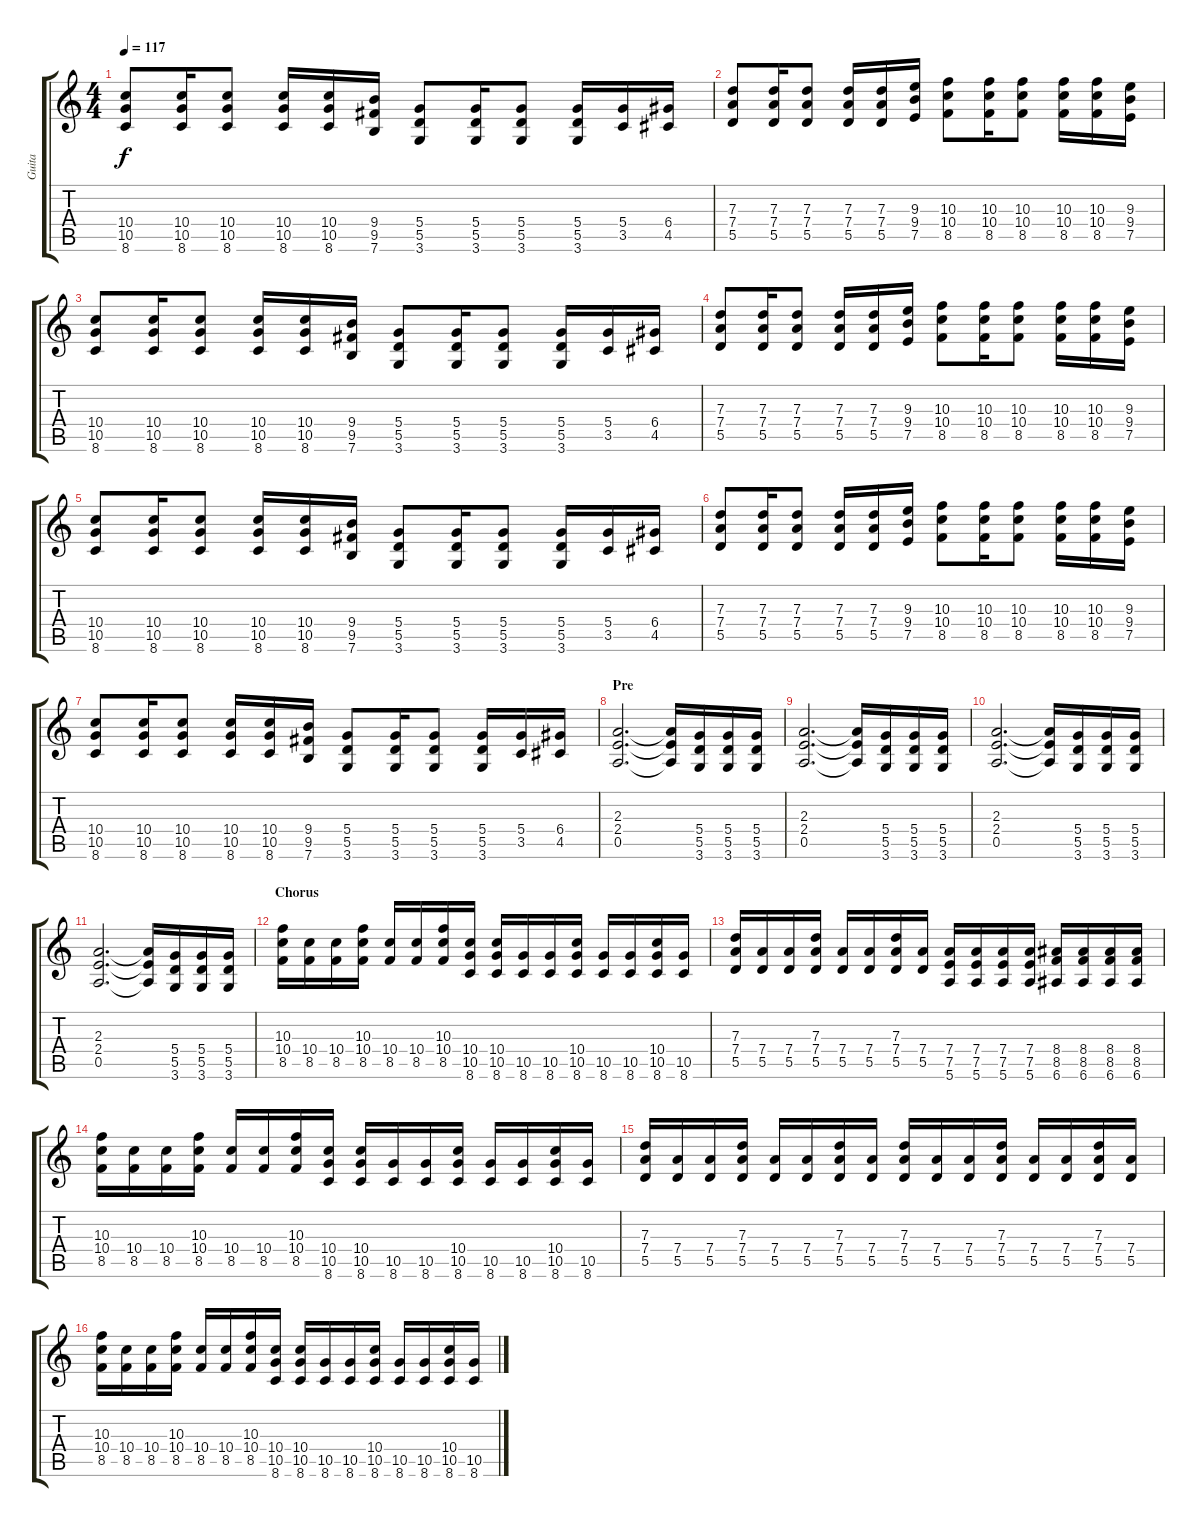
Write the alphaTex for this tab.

\track ("Guita" "Guita") {instrument distortionguitar}
\staff {score tabs}
\tuning (E4 B3 G3 D3 A2 E2) {hide}
\ts (4 4)
\tempo 117
\clef g2
\ks c
(10.4 10.5 8.6).8{dy f} (10.4 10.5 8.6).16 (10.4 10.5 8.6).8 (10.4 10.5 8.6).16 (10.4 10.5 8.6).16 (9.4 9.5 7.6).16 (5.4 5.5 3.6).8 (5.4 5.5 3.6).16 (5.4 5.5 3.6).8 (5.4 5.5 3.6).16 (5.4 3.5).16 (6.4 4.5).16 |
(7.3 7.4 5.5).8 (7.3 7.4 5.5).16 (7.3 7.4 5.5).8 (7.3 7.4 5.5).16 (7.3 7.4 5.5).16 (9.3 9.4 7.5).16 (10.3 10.4 8.5).8 (10.3 10.4 8.5).16 (10.3 10.4 8.5).8 (10.3 10.4 8.5).16 (10.3 10.4 8.5).16 (9.3 9.4 7.5).16 |
(10.4 10.5 8.6).8 (10.4 10.5 8.6).16 (10.4 10.5 8.6).8 (10.4 10.5 8.6).16 (10.4 10.5 8.6).16 (9.4 9.5 7.6).16 (5.4 5.5 3.6).8 (5.4 5.5 3.6).16 (5.4 5.5 3.6).8 (5.4 5.5 3.6).16 (5.4 3.5).16 (6.4 4.5).16 |
(7.3 7.4 5.5).8 (7.3 7.4 5.5).16 (7.3 7.4 5.5).8 (7.3 7.4 5.5).16 (7.3 7.4 5.5).16 (9.3 9.4 7.5).16 (10.3 10.4 8.5).8 (10.3 10.4 8.5).16 (10.3 10.4 8.5).8 (10.3 10.4 8.5).16 (10.3 10.4 8.5).16 (9.3 9.4 7.5).16 |
(10.4 10.5 8.6).8 (10.4 10.5 8.6).16 (10.4 10.5 8.6).8 (10.4 10.5 8.6).16 (10.4 10.5 8.6).16 (9.4 9.5 7.6).16 (5.4 5.5 3.6).8 (5.4 5.5 3.6).16 (5.4 5.5 3.6).8 (5.4 5.5 3.6).16 (5.4 3.5).16 (6.4 4.5).16 |
(7.3 7.4 5.5).8 (7.3 7.4 5.5).16 (7.3 7.4 5.5).8 (7.3 7.4 5.5).16 (7.3 7.4 5.5).16 (9.3 9.4 7.5).16 (10.3 10.4 8.5).8 (10.3 10.4 8.5).16 (10.3 10.4 8.5).8 (10.3 10.4 8.5).16 (10.3 10.4 8.5).16 (9.3 9.4 7.5).16 |
(10.4 10.5 8.6).8 (10.4 10.5 8.6).16 (10.4 10.5 8.6).8 (10.4 10.5 8.6).16 (10.4 10.5 8.6).16 (9.4 9.5 7.6).16 (5.4 5.5 3.6).8 (5.4 5.5 3.6).16 (5.4 5.5 3.6).8 (5.4 5.5 3.6).16 (5.4 3.5).16 (6.4 4.5).16 |
\section ("" "Pre")
(2.3 2.4 0.5).2{d} (2.3{t} 2.4{t} 0.5{t}).16 (5.4 5.5 3.6).16 (5.4 5.5 3.6).16 (5.4 5.5 3.6).16 |
(2.3 2.4 0.5).2{d} (2.3{t} 2.4{t} 0.5{t}).16 (5.4 5.5 3.6).16 (5.4 5.5 3.6).16 (5.4 5.5 3.6).16 |
(2.3 2.4 0.5).2{d} (2.3{t} 2.4{t} 0.5{t}).16 (5.4 5.5 3.6).16 (5.4 5.5 3.6).16 (5.4 5.5 3.6).16 |
(2.3 2.4 0.5).2{d} (2.3{t} 2.4{t} 0.5{t}).16 (5.4 5.5 3.6).16 (5.4 5.5 3.6).16 (5.4 5.5 3.6).16 |
\section ("" "Chorus")
(10.3 10.4 8.5).16 (10.4 8.5).16 (10.4 8.5).16 (10.3 10.4 8.5).16 (10.4 8.5).16 (10.4 8.5).16 (10.3 10.4 8.5).16 (10.4 10.5 8.6).16 (10.4 10.5 8.6).16 (10.5 8.6).16 (10.5 8.6).16 (10.4 10.5 8.6).16 (10.5 8.6).16 (10.5 8.6).16 (10.4 10.5 8.6).16 (10.5 8.6).16 |
(7.3 7.4 5.5).16 (7.4 5.5).16 (7.4 5.5).16 (7.3 7.4 5.5).16 (7.4 5.5).16 (7.4 5.5).16 (7.3 7.4 5.5).16 (7.4 5.5).16 (7.4 7.5 5.6).16 (7.4 7.5 5.6).16 (7.4 7.5 5.6).16 (7.4 7.5 5.6).16 (8.4 8.5 6.6).16 (8.4 8.5 6.6).16 (8.4 8.5 6.6).16 (8.4 8.5 6.6).16 |
(10.3 10.4 8.5).16 (10.4 8.5).16 (10.4 8.5).16 (10.3 10.4 8.5).16 (10.4 8.5).16 (10.4 8.5).16 (10.3 10.4 8.5).16 (10.4 10.5 8.6).16 (10.4 10.5 8.6).16 (10.5 8.6).16 (10.5 8.6).16 (10.4 10.5 8.6).16 (10.5 8.6).16 (10.5 8.6).16 (10.4 10.5 8.6).16 (10.5 8.6).16 |
(7.3 7.4 5.5).16 (7.4 5.5).16 (7.4 5.5).16 (7.3 7.4 5.5).16 (7.4 5.5).16 (7.4 5.5).16 (7.3 7.4 5.5).16 (7.4 5.5).16 (7.3 7.4 5.5).16 (7.4 5.5).16 (7.4 5.5).16 (7.3 7.4 5.5).16 (7.4 5.5).16 (7.4 5.5).16 (7.3 7.4 5.5).16 (7.4 5.5).16 |
(10.3 10.4 8.5).16 (10.4 8.5).16 (10.4 8.5).16 (10.3 10.4 8.5).16 (10.4 8.5).16 (10.4 8.5).16 (10.3 10.4 8.5).16 (10.4 10.5 8.6).16 (10.4 10.5 8.6).16 (10.5 8.6).16 (10.5 8.6).16 (10.4 10.5 8.6).16 (10.5 8.6).16 (10.5 8.6).16 (10.4 10.5 8.6).16 (10.5 8.6).16
